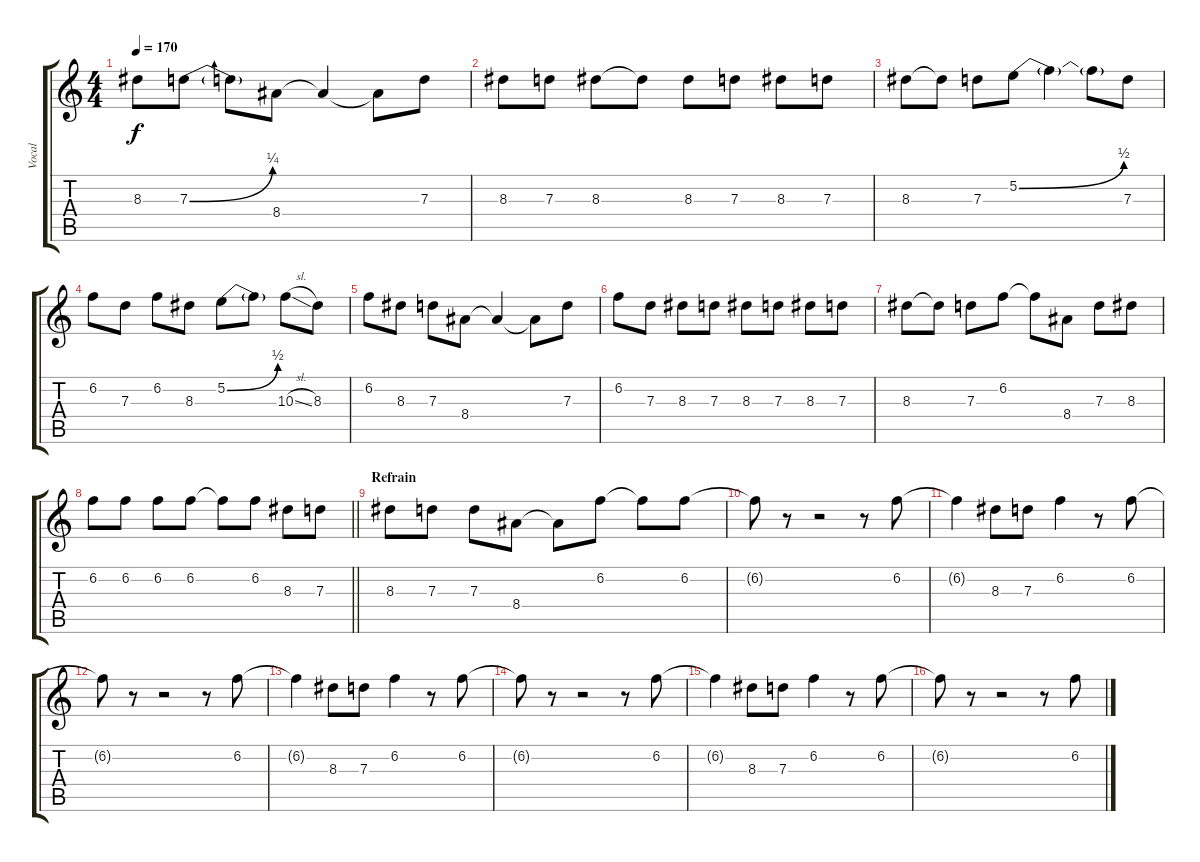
\track ("Vocal" "Vocal") {instrument acousticguitarsteel}
\staff {score tabs}
\tuning (E4 B3 G3 D3 A2 E2) {hide}
\ts (4 4)
\tempo 170
\clef g2
\ks c
8.3.8{dy f} 7.3{be (bend 0 0 60 1)}.8 7.3{t}.8 8.4.8 8.4{t}.4 8.4{t}.8 7.3.8 |
8.3.8 7.3.8 8.3.8 8.3{t}.8 8.3.8 7.3.8 8.3.8 7.3.8 |
8.3.8 8.3{t}.8 7.3.8 5.2{be (bend 0 0 60 2)}.8 5.2{t}.4 5.2{t}.8 7.3.8 |
6.2.8 7.3.8 6.2.8 8.3.8 5.2{be (bend 0 0 60 2)}.8 5.2{t}.8 10.3{sl}.8 8.3.8 |
6.2.8 8.3.8 7.3.8 8.4.8 8.4{t}.4 8.4{t}.8 7.3.8 |
6.2.8 7.3.8 8.3.8 7.3.8 8.3.8 7.3.8 8.3.8 7.3.8 |
8.3.8 8.3{t}.8 7.3.8 6.2.8 6.2{t}.8 8.4.8 7.3.8 8.3.8 |
\barLineRight lightlight
6.2.8 6.2.8 6.2.8 6.2.8 6.2{t}.8 6.2.8 8.3.8 7.3.8 |
\section ("" "Refrain")
8.3.8 7.3.8 7.3.8 8.4.8 8.4{t}.8 6.2.8 6.2{t}.8 6.2.8 |
6.2{t}.8 r.8 r.2 r.8 6.2.8 |
6.2{t}.4 8.3.8 7.3.8 6.2.4 r.8 6.2.8 |
6.2{t}.8 r.8 r.2 r.8 6.2.8 |
6.2{t}.4 8.3.8 7.3.8 6.2.4 r.8 6.2.8 |
6.2{t}.8 r.8 r.2 r.8 6.2.8 |
6.2{t}.4 8.3.8 7.3.8 6.2.4 r.8 6.2.8 |
6.2{t}.8 r.8 r.2 r.8 6.2.8
